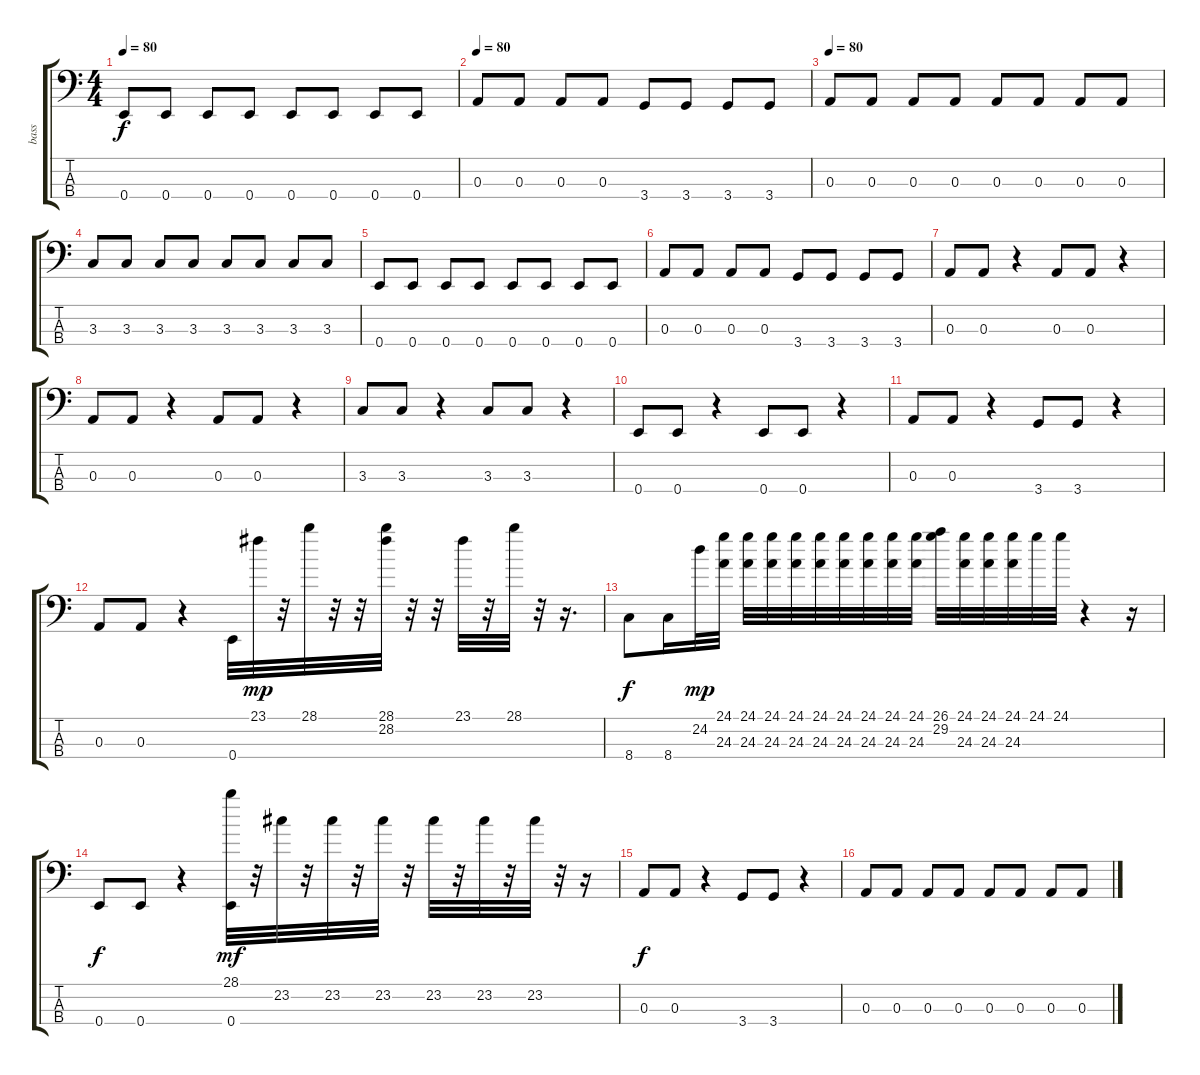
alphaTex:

\track ("bass" "bass") {instrument electricbassfinger}
\staff {score tabs}
\tuning (G2 D2 A1 E1) {hide}
\ts (4 4)
\tempo 80
\clef f4
\ks c
0.4.8{dy f} 0.4.8 0.4.8 0.4.8 0.4.8 0.4.8 0.4.8 0.4.8 |
\tempo 80
0.3.8 0.3.8 0.3.8 0.3.8 3.4.8 3.4.8 3.4.8 3.4.8 |
\tempo 80
0.3.8 0.3.8 0.3.8 0.3.8 0.3.8 0.3.8 0.3.8 0.3.8 |
3.3.8 3.3.8 3.3.8 3.3.8 3.3.8 3.3.8 3.3.8 3.3.8 |
0.4.8 0.4.8 0.4.8 0.4.8 0.4.8 0.4.8 0.4.8 0.4.8 |
0.3.8 0.3.8 0.3.8 0.3.8 3.4.8 3.4.8 3.4.8 3.4.8 |
0.3.8 0.3.8 r.4 0.3.8 0.3.8 r.4 |
0.3.8 0.3.8 r.4 0.3.8 0.3.8 r.4 |
3.3.8 3.3.8 r.4 3.3.8 3.3.8 r.4 |
0.4.8 0.4.8 r.4 0.4.8 0.4.8 r.4 |
0.3.8 0.3.8 r.4 3.4.8 3.4.8 r.4 |
0.3.8 0.3.8 r.4 0.4.32 23.1.32{dy mp} r.32 28.1.32 r.32 r.32 (28.1 28.2).32 r.32 r.32 23.1.32 r.32 28.1.32 r.32 r.16{d} |
8.4.8{dy f} 8.4.16 24.2.32{dy mp} (24.1 24.3).32 (24.1 24.3).32 (24.1 24.3).32 (24.1 24.3).32 (24.1 24.3).32 (24.1 24.3).32 (24.1 24.3).32 (24.1 24.3).32 (24.1 24.3).32 (26.1 29.2).32 (24.1 24.3).32 (24.1 24.3).32 (24.1 24.3).32 24.1.32 24.1.32 r.4 r.16 |
0.4.8{dy f} 0.4.8 r.4 (28.1 0.4).32{dy mf} r.32 23.2.32 r.32 23.2.32 r.32 23.2.32 r.32 23.2.32 r.32 23.2.32 r.32 23.2.32 r.32 r.16 |
0.3.8{dy f} 0.3.8 r.4 3.4.8 3.4.8 r.4 |
0.3.8 0.3.8 0.3.8 0.3.8 0.3.8 0.3.8 0.3.8 0.3.8
